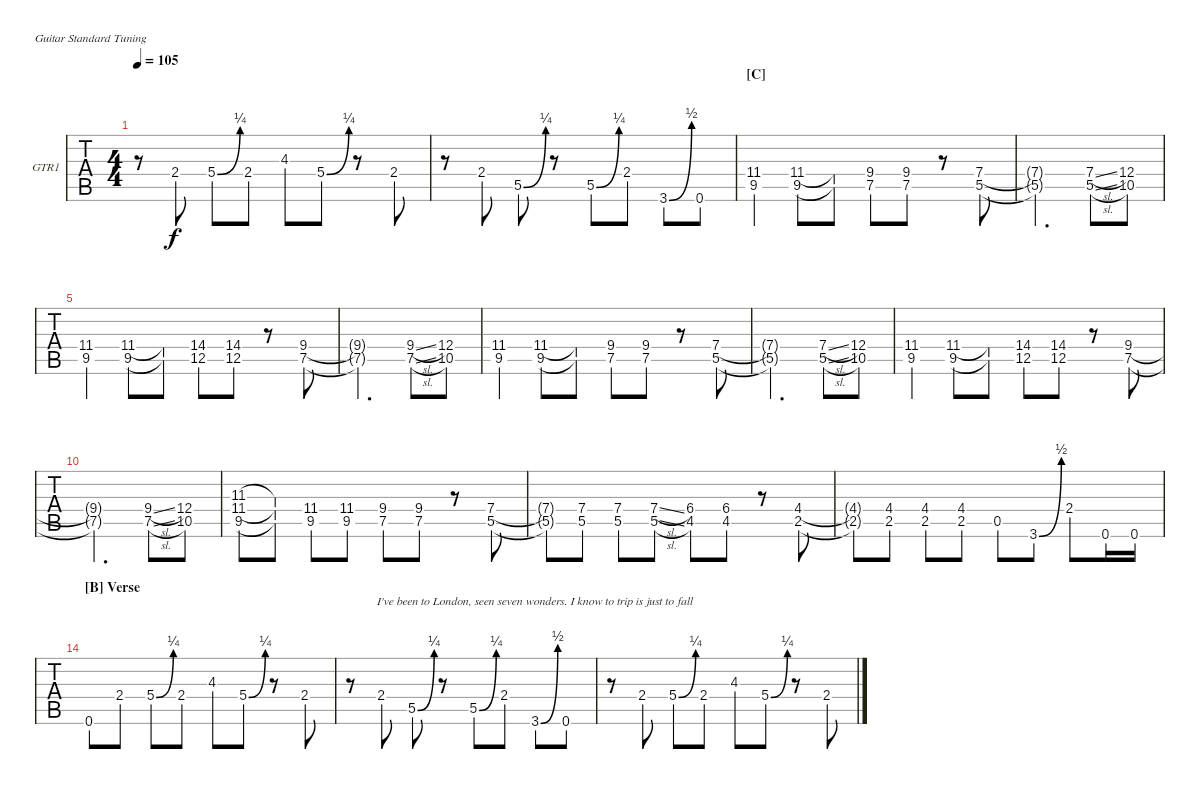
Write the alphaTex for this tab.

\bracketExtendMode nobrackets
\firstSystemTrackNameOrientation horizontal
\otherSystemsTrackNameOrientation horizontal
\defaultBarNumberDisplay FirstOfSystem
\track ("Guitar" "GTR1") {instrument distortionguitar}
\staff {tabs}
\tuning (E4 B3 G3 D3 A2 E2)
\ts (4 4)
\tempo 105
\clef g2
\ks c
r.8{dy f} 2.4.8 5.4{be (bend 0 0 59.4 1)}.8 2.4.8 4.3.8 5.4{be (bend 0 0 59.4 1)}.8 r.8 2.4.8 |
r.8 2.4.8{lyrics (0 "") lyrics (1 "") lyrics (2 "") lyrics (3 "") lyrics (4 "")} 5.5{be (bend 0 0 59.4 1)}.8{lyrics (0 "") lyrics (1 "") lyrics (2 "") lyrics (3 "") lyrics (4 "")} r.8 5.5{be (bend 0 0 59.4 1)}.8{lyrics (0 "") lyrics (1 "") lyrics (2 "") lyrics (3 "") lyrics (4 "")} 2.4.8{lyrics (0 "") lyrics (1 "") lyrics (2 "") lyrics (3 "") lyrics (4 "")} 3.6{be (bend 0 0 28.799999999999997 2)}.8{lyrics (0 "") lyrics (1 "") lyrics (2 "") lyrics (3 "") lyrics (4 "")} 0.6.8{lyrics (0 "") lyrics (1 "") lyrics (2 "") lyrics (3 "") lyrics (4 "")} |
\section ("C" "")
(11.4 9.5).4{lyrics (0 "") lyrics (1 "") lyrics (2 "") lyrics (3 "") lyrics (4 "")} (11.4 9.5).8{lyrics (0 "") lyrics (1 "") lyrics (2 "") lyrics (3 "") lyrics (4 "")} (11.4{t} 9.5{t}).8{lyrics (0 "") lyrics (1 "") lyrics (2 "") lyrics (3 "") lyrics (4 "")} (9.4 7.5).8{lyrics (0 "") lyrics (1 "") lyrics (2 "") lyrics (3 "") lyrics (4 "")} (9.4 7.5).8{lyrics (0 "") lyrics (1 "") lyrics (2 "") lyrics (3 "") lyrics (4 "")} r.8 (7.4 5.5).8{lyrics (0 "") lyrics (1 "") lyrics (2 "") lyrics (3 "") lyrics (4 "")} |
(7.4{t} 5.5{t}).2{d lyrics (0 "") lyrics (1 "") lyrics (2 "") lyrics (3 "") lyrics (4 "")} (7.4{sl} 5.5{sl}).8{lyrics (0 "") lyrics (1 "") lyrics (2 "") lyrics (3 "") lyrics (4 "")} (12.4 10.5).8{lyrics (0 "") lyrics (1 "") lyrics (2 "") lyrics (3 "") lyrics (4 "")} |
(11.4 9.5).4{lyrics (0 "") lyrics (1 "") lyrics (2 "") lyrics (3 "") lyrics (4 "")} (11.4 9.5).8{lyrics (0 "") lyrics (1 "") lyrics (2 "") lyrics (3 "") lyrics (4 "")} (11.4{t} 9.5{t}).8{lyrics (0 "") lyrics (1 "") lyrics (2 "") lyrics (3 "") lyrics (4 "")} (14.4 12.5).8{lyrics (0 "") lyrics (1 "") lyrics (2 "") lyrics (3 "") lyrics (4 "")} (14.4 12.5).8{lyrics (0 "") lyrics (1 "") lyrics (2 "") lyrics (3 "") lyrics (4 "")} r.8 (9.4 7.5).8{lyrics (0 "") lyrics (1 "") lyrics (2 "") lyrics (3 "") lyrics (4 "")} |
(9.4{t} 7.5{t}).2{d lyrics (0 "") lyrics (1 "") lyrics (2 "") lyrics (3 "") lyrics (4 "")} (9.4{sl} 7.5{sl}).8{lyrics (0 "") lyrics (1 "") lyrics (2 "") lyrics (3 "") lyrics (4 "")} (12.4 10.5).8{lyrics (0 "") lyrics (1 "") lyrics (2 "") lyrics (3 "") lyrics (4 "")} |
(11.4 9.5).4{lyrics (0 "") lyrics (1 "") lyrics (2 "") lyrics (3 "") lyrics (4 "")} (11.4 9.5).8{lyrics (0 "") lyrics (1 "") lyrics (2 "") lyrics (3 "") lyrics (4 "")} (11.4{t} 9.5{t}).8{lyrics (0 "") lyrics (1 "") lyrics (2 "") lyrics (3 "") lyrics (4 "")} (9.4 7.5).8{lyrics (0 "") lyrics (1 "") lyrics (2 "") lyrics (3 "") lyrics (4 "")} (9.4 7.5).8{lyrics (0 "") lyrics (1 "") lyrics (2 "") lyrics (3 "") lyrics (4 "")} r.8 (7.4 5.5).8{lyrics (0 "") lyrics (1 "") lyrics (2 "") lyrics (3 "") lyrics (4 "")} |
(7.4{t} 5.5{t}).2{d lyrics (0 "") lyrics (1 "") lyrics (2 "") lyrics (3 "") lyrics (4 "")} (7.4{sl} 5.5{sl}).8{lyrics (0 "") lyrics (1 "") lyrics (2 "") lyrics (3 "") lyrics (4 "")} (12.4 10.5).8{lyrics (0 "") lyrics (1 "") lyrics (2 "") lyrics (3 "") lyrics (4 "")} |
(11.4 9.5).4{lyrics (0 "") lyrics (1 "") lyrics (2 "") lyrics (3 "") lyrics (4 "")} (11.4 9.5).8{lyrics (0 "") lyrics (1 "") lyrics (2 "") lyrics (3 "") lyrics (4 "")} (11.4{t} 9.5{t}).8{lyrics (0 "") lyrics (1 "") lyrics (2 "") lyrics (3 "") lyrics (4 "")} (14.4 12.5).8{lyrics (0 "") lyrics (1 "") lyrics (2 "") lyrics (3 "") lyrics (4 "")} (14.4 12.5).8{lyrics (0 "") lyrics (1 "") lyrics (2 "") lyrics (3 "") lyrics (4 "")} r.8 (9.4 7.5).8{lyrics (0 "") lyrics (1 "") lyrics (2 "") lyrics (3 "") lyrics (4 "")} |
(9.4{t} 7.5{t}).2{d lyrics (0 "") lyrics (1 "") lyrics (2 "") lyrics (3 "") lyrics (4 "")} (9.4{sl} 7.5{sl}).8{lyrics (0 "") lyrics (1 "") lyrics (2 "") lyrics (3 "") lyrics (4 "")} (12.4 10.5).8{lyrics (0 "") lyrics (1 "") lyrics (2 "") lyrics (3 "") lyrics (4 "")} |
(11.4 9.5 11.3).8{lyrics (0 "") lyrics (1 "") lyrics (2 "") lyrics (3 "") lyrics (4 "")} (11.4{t} 9.5{t} 11.3{t}).8{lyrics (0 "") lyrics (1 "") lyrics (2 "") lyrics (3 "") lyrics (4 "")} (11.4 9.5).8{lyrics (0 "") lyrics (1 "") lyrics (2 "") lyrics (3 "") lyrics (4 "")} (11.4 9.5).8{lyrics (0 "") lyrics (1 "") lyrics (2 "") lyrics (3 "") lyrics (4 "")} (9.4 7.5).8{lyrics (0 "") lyrics (1 "") lyrics (2 "") lyrics (3 "") lyrics (4 "")} (9.4 7.5).8{lyrics (0 "") lyrics (1 "") lyrics (2 "") lyrics (3 "") lyrics (4 "")} r.8 (7.4 5.5).8{lyrics (0 "") lyrics (1 "") lyrics (2 "") lyrics (3 "") lyrics (4 "")} |
(7.4{t} 5.5{t}).8{lyrics (0 "") lyrics (1 "") lyrics (2 "") lyrics (3 "") lyrics (4 "")} (7.4 5.5).8{lyrics (0 "") lyrics (1 "") lyrics (2 "") lyrics (3 "") lyrics (4 "")} (7.4 5.5).8 (7.4{sl} 5.5{sl}).8{lyrics (0 "") lyrics (1 "") lyrics (2 "") lyrics (3 "") lyrics (4 "")} (6.4 4.5).8{lyrics (0 "") lyrics (1 "") lyrics (2 "") lyrics (3 "") lyrics (4 "")} (6.4 4.5).8{lyrics (0 "") lyrics (1 "") lyrics (2 "") lyrics (3 "") lyrics (4 "")} r.8 (4.4 2.5).8{lyrics (0 "") lyrics (1 "") lyrics (2 "") lyrics (3 "") lyrics (4 "")} |
(4.4{t} 2.5{t}).8{lyrics (0 "") lyrics (1 "") lyrics (2 "") lyrics (3 "") lyrics (4 "")} (4.4 2.5).8{lyrics (0 "") lyrics (1 "") lyrics (2 "") lyrics (3 "") lyrics (4 "")} (4.4 2.5).8{lyrics (0 "") lyrics (1 "") lyrics (2 "") lyrics (3 "") lyrics (4 "")} (4.4 2.5).8{lyrics (0 "") lyrics (1 "") lyrics (2 "") lyrics (3 "") lyrics (4 "")} 0.5.8{lyrics (0 "") lyrics (1 "") lyrics (2 "") lyrics (3 "") lyrics (4 "")} 3.6{be (bend 0 0 60 2)}.8{lyrics (0 "") lyrics (1 "") lyrics (2 "") lyrics (3 "") lyrics (4 "")} 2.4.8{lyrics (0 "") lyrics (1 "") lyrics (2 "") lyrics (3 "") lyrics (4 "")} 0.6.16{lyrics (0 "") lyrics (1 "") lyrics (2 "") lyrics (3 "") lyrics (4 "")} 0.6.16{lyrics (0 "") lyrics (1 "") lyrics (2 "") lyrics (3 "") lyrics (4 "")} |
\section ("B" "Verse")
0.6.8{lyrics (0 "") lyrics (1 "") lyrics (2 "") lyrics (3 "") lyrics (4 "")} 2.4.8{lyrics (0 "") lyrics (1 "") lyrics (2 "") lyrics (3 "") lyrics (4 "")} 5.4{be (bend 0 0 59.4 1)}.8{lyrics (0 "") lyrics (1 "") lyrics (2 "") lyrics (3 "") lyrics (4 "")} 2.4.8{lyrics (0 "") lyrics (1 "") lyrics (2 "") lyrics (3 "") lyrics (4 "")} 4.3.8{lyrics (0 "") lyrics (1 "") lyrics (2 "") lyrics (3 "") lyrics (4 "")} 5.4{be (bend 0 0 59.4 1)}.8{lyrics (0 "") lyrics (1 "") lyrics (2 "") lyrics (3 "") lyrics (4 "")} r.8 2.4.8{lyrics (0 "") lyrics (1 "") lyrics (2 "") lyrics (3 "") lyrics (4 "")} |
r.8{lyrics (0 "") lyrics (1 "") lyrics (2 "") lyrics (3 "") lyrics (4 "")} 2.4.8{lyrics (0 "") lyrics (1 "") lyrics (2 "") lyrics (3 "") lyrics (4 "")} 5.5{be (bend 0 0 59.4 1)}.8{lyrics (0 "") lyrics (1 "") lyrics (2 "") lyrics (3 "") lyrics (4 "")} r.8 5.5{be (bend 0 0 26.4 1)}.8{lyrics (0 "") lyrics (1 "") lyrics (2 "") lyrics (3 "") lyrics (4 "")} 2.4.8{lyrics (0 "") lyrics (1 "") lyrics (2 "") lyrics (3 "") lyrics (4 "")} 3.6{be (bend 0 0 28.2 2)}.8{lyrics (0 "I've been to London, seen seven wonders. I know to trip is just to fall") lyrics (1 "") lyrics (2 "") lyrics (3 "") lyrics (4 "")} 0.6.8{lyrics (0 "") lyrics (1 "") lyrics (2 "") lyrics (3 "") lyrics (4 "")} |
r.8{lyrics (0 "") lyrics (1 "") lyrics (2 "") lyrics (3 "") lyrics (4 "")} 2.4.8{lyrics (0 "") lyrics (1 "") lyrics (2 "") lyrics (3 "") lyrics (4 "")} 5.4{be (bend 0 0 59.4 1)}.8{lyrics (0 "") lyrics (1 "") lyrics (2 "") lyrics (3 "") lyrics (4 "")} 2.4.8{lyrics (0 "") lyrics (1 "") lyrics (2 "") lyrics (3 "") lyrics (4 "")} 4.3.8{lyrics (0 "") lyrics (1 "") lyrics (2 "") lyrics (3 "") lyrics (4 "")} 5.4{be (bend 0 0 59.4 1)}.8{lyrics (0 "") lyrics (1 "") lyrics (2 "") lyrics (3 "") lyrics (4 "")} r.8 2.4.8{lyrics (0 "") lyrics (1 "") lyrics (2 "") lyrics (3 "") lyrics (4 "")}
